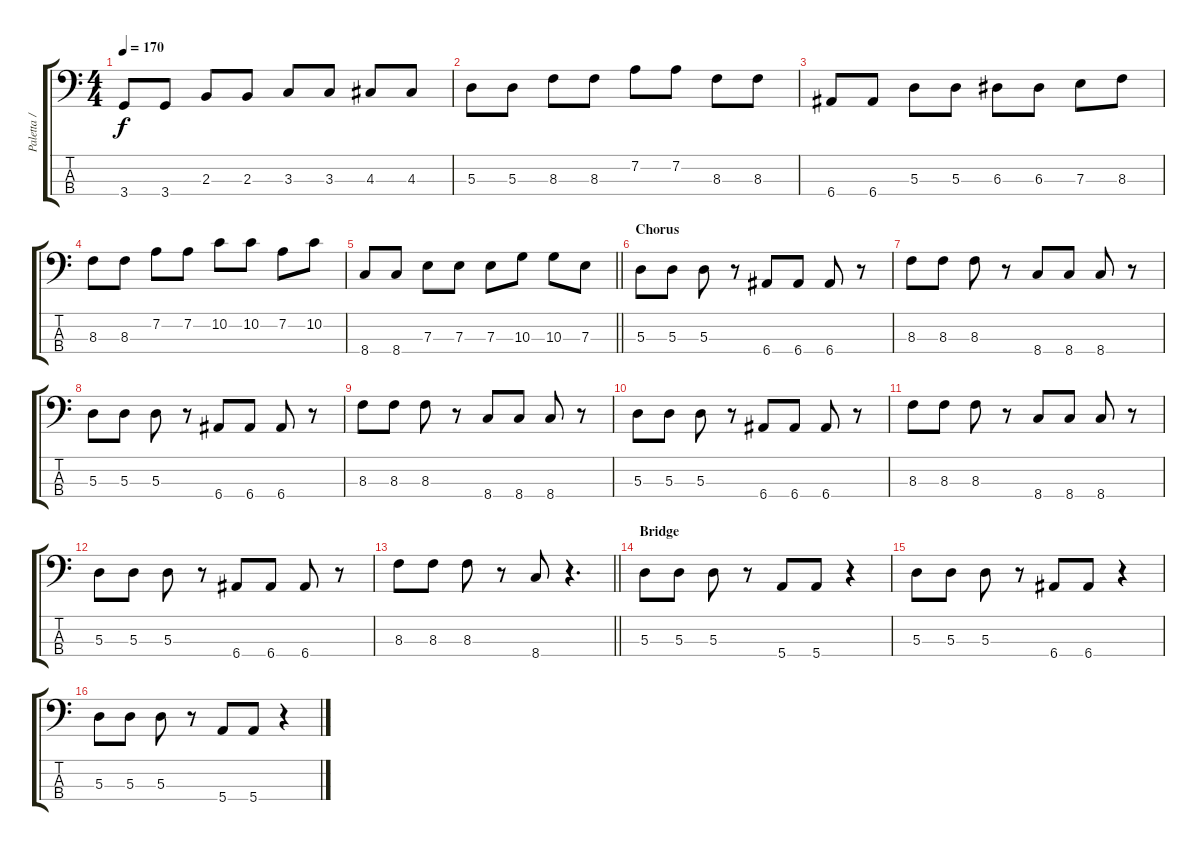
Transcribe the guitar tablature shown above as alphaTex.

\track ("Paletta / Bass" "Paletta / ") {instrument electricbassfinger}
\staff {score tabs}
\tuning (G2 D2 A1 E1) {hide}
\ts (4 4)
\tempo 170
\clef f4
\ks c
3.4.8{dy f} 3.4.8 2.3.8 2.3.8 3.3.8 3.3.8 4.3.8 4.3.8 |
5.3.8 5.3.8 8.3.8 8.3.8 7.2.8 7.2.8 8.3.8 8.3.8 |
6.4.8 6.4.8 5.3.8 5.3.8 6.3.8 6.3.8 7.3.8 8.3.8 |
8.3.8 8.3.8 7.2.8 7.2.8 10.2.8 10.2.8 7.2.8 10.2.8 |
\barLineRight lightlight
8.4.8 8.4.8 7.3.8 7.3.8 7.3.8 10.3.8 10.3.8 7.3.8 |
\section ("" "Chorus")
5.3.8 5.3.8 5.3.8 r.8 6.4.8 6.4.8 6.4.8 r.8 |
8.3.8 8.3.8 8.3.8 r.8 8.4.8 8.4.8 8.4.8 r.8 |
5.3.8 5.3.8 5.3.8 r.8 6.4.8 6.4.8 6.4.8 r.8 |
8.3.8 8.3.8 8.3.8 r.8 8.4.8 8.4.8 8.4.8 r.8 |
5.3.8 5.3.8 5.3.8 r.8 6.4.8 6.4.8 6.4.8 r.8 |
8.3.8 8.3.8 8.3.8 r.8 8.4.8 8.4.8 8.4.8 r.8 |
5.3.8 5.3.8 5.3.8 r.8 6.4.8 6.4.8 6.4.8 r.8 |
\barLineRight lightlight
8.3.8 8.3.8 8.3.8 r.8 8.4.8 r.4{d} |
\section ("" "Bridge")
5.3.8 5.3.8 5.3.8 r.8 5.4.8 5.4.8 r.4 |
5.3.8 5.3.8 5.3.8 r.8 6.4.8 6.4.8 r.4 |
5.3.8 5.3.8 5.3.8 r.8 5.4.8 5.4.8 r.4
